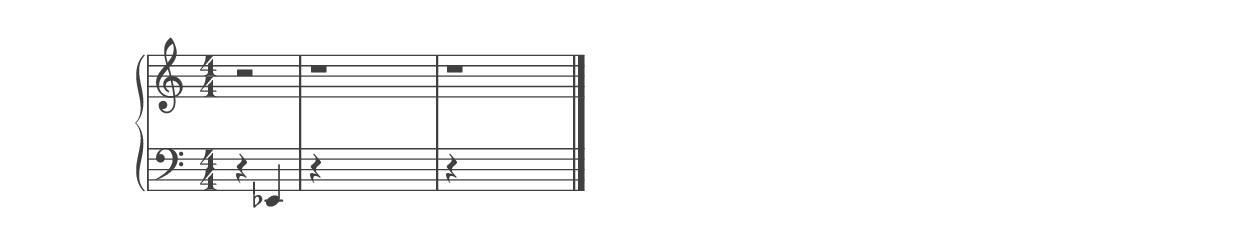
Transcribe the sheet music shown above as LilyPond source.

%% ----------------------------------------------------------------------------
%% Generated on: 2019 January 05
%% Note Name: E2b
%% Octave: 2
%% Clef: bass
%% Filename: 028-19-2-bass-E2b
%% ----------------------------------------------------------------------------

\version "2.19.82"

\include "../piano_note_colors.ly"

\header {
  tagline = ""
}

upper = {
  \clef treble
  \numericTimeSignature
  % treble note
  r2
  % treble octave (hidden)
  r1
  % treble octave (hidden) repeat
  \unHideNotes
  r1
  \bar "|."
}

lower = {
  \clef bass
  \numericTimeSignature
  % bass note in color
  r4 ees,4
  % bass octave (hidden)
  r4 \hideNotes ees,,4 ees,4 ees4
  % bass octave (hidden) repeat
  \unHideNotes
  r4 \hideNotes ees,,4 ees,4 ees4
}

\score {
  \new PianoStaff <<
    \context Score
    \applyContext #(override-color-for-all-grobs default-black)
    \time 4/4
    \partial 2
    \new Staff = upper { \upper }
    \new Staff = lower { \lower }
  >>
  \layout { }
  \midi { }
}